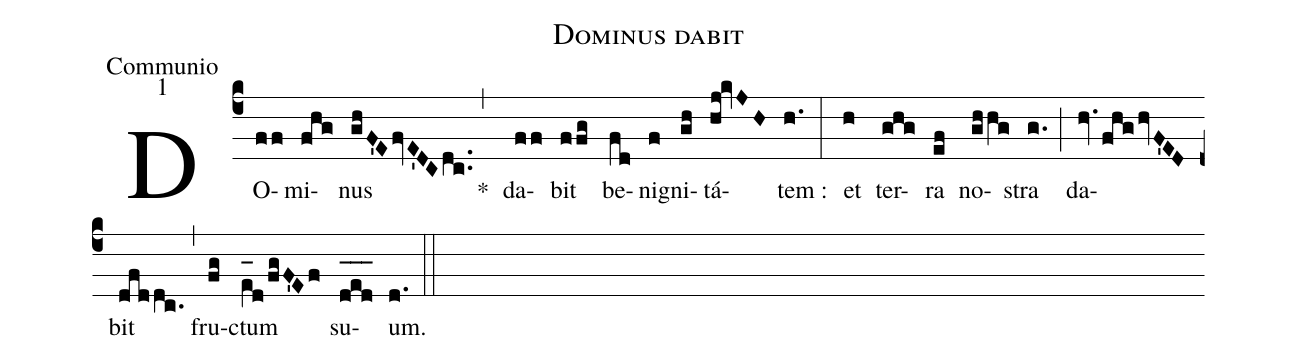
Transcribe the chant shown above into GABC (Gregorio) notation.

name:Dominus dabit;
office-part:Communio;
mode:1;
%%
(c4) DO(ff)mi(fhg)nus(ghF'EfvE'DCdc..) <clear>*(,) da(ff)bit(ffg) be(fd)ni(f)gni(gh)tá(hj!kvJH)tem :(h.) (:) et(h) ter(ghg)ra(ef) no(ghhg)stra(g.) (;) da(hv.fhghvF'ED)bit(dfddc.) (,) fru(fg)ctum(e_[oh:h][ll:1]d/fgF'Ef) su(d_[oh:h]e_[oh:h]d_[oh:h])um.(d.) (::)
